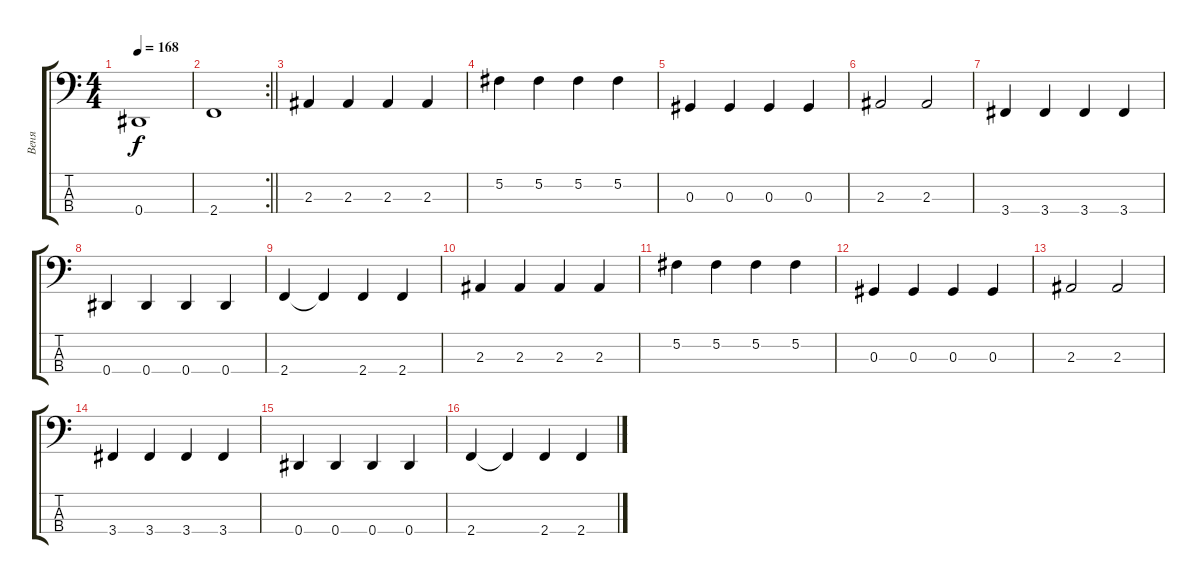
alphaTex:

\track ("Веня" "Веня") {instrument electricbassfinger}
\staff {score tabs}
\tuning (Gb2 Db2 Ab1 Eb1) {hide}
\ts (4 4)
\tempo 168
\clef f4
\ks c
0.4.1{dy f} |
\rc 2
\barLineRight lightlight
2.4.1 |
\section ("" "")
2.3.4 2.3.4 2.3.4 2.3.4 |
5.2.4 5.2.4 5.2.4 5.2.4 |
0.3.4 0.3.4 0.3.4 0.3.4 |
2.3.2 2.3.2 |
3.4.4 3.4.4 3.4.4 3.4.4 |
0.4.4 0.4.4 0.4.4 0.4.4 |
2.4.4 2.4{t}.4 2.4.4 2.4.4 |
2.3.4 2.3.4 2.3.4 2.3.4 |
5.2.4 5.2.4 5.2.4 5.2.4 |
0.3.4 0.3.4 0.3.4 0.3.4 |
2.3.2 2.3.2 |
3.4.4 3.4.4 3.4.4 3.4.4 |
0.4.4 0.4.4 0.4.4 0.4.4 |
2.4.4 2.4{t}.4 2.4.4 2.4.4
